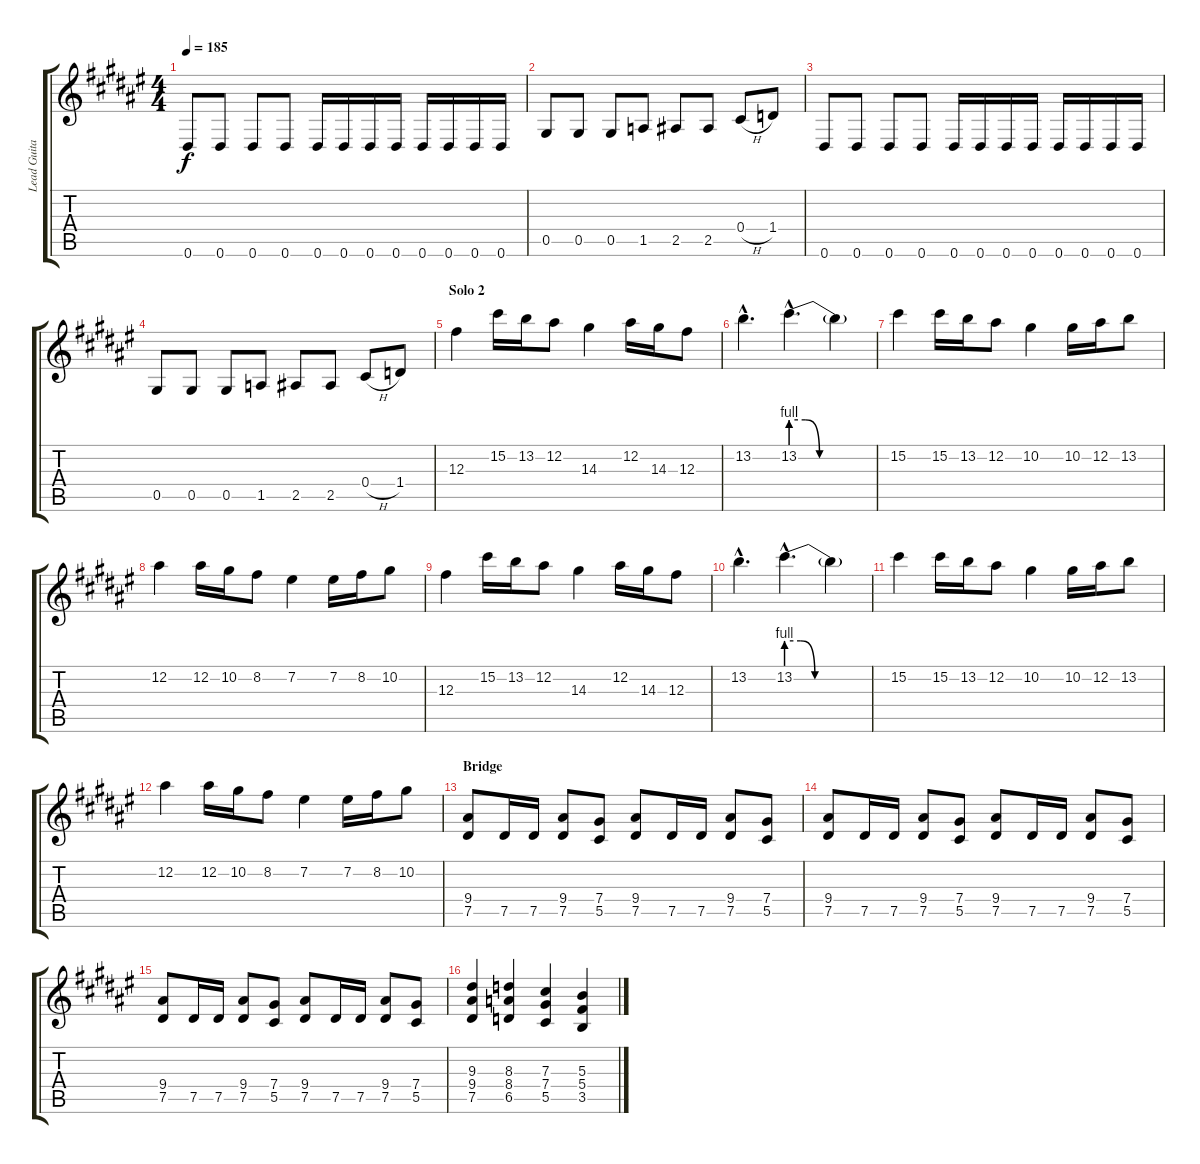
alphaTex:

\track ("Lead Guitar" "Lead Guita") {instrument distortionguitar}
\staff {score tabs}
\tuning (Eb4 Bb3 Gb3 Db3 Ab2 Eb2) {hide}
\ts (4 4)
\tempo 185
\clef g2
\ks d#minor
0.6.8{dy f} 0.6.8 0.6.8 0.6.8 0.6.16 0.6.16 0.6.16 0.6.16 0.6.16 0.6.16 0.6.16 0.6.16 |
0.5.8 0.5.8 0.5.8 1.5.8 2.5.8 2.5.8 0.4{h}.8 1.4.8 |
0.6.8 0.6.8 0.6.8 0.6.8 0.6.16 0.6.16 0.6.16 0.6.16 0.6.16 0.6.16 0.6.16 0.6.16 |
0.5.8 0.5.8 0.5.8 1.5.8 2.5.8 2.5.8 0.4{h}.8 1.4.8 |
\section ("" "Solo 2")
12.3.4 15.2.16 13.2.16 12.2.8 14.3.4 12.2.16 14.3.16 12.3.8 |
13.2{hac}.4{d} 13.2{be (custom 0 4 10 4 20 0 60 0) hac}.4{d} 13.2{t}.4 |
15.2.4 15.2.16 13.2.16 12.2.8 10.2.4 10.2.16 12.2.16 13.2.8 |
12.2.4 12.2.16 10.2.16 8.2.8 7.2.4 7.2.16 8.2.16 10.2.8 |
12.3.4 15.2.16 13.2.16 12.2.8 14.3.4 12.2.16 14.3.16 12.3.8 |
13.2{hac}.4{d} 13.2{be (custom 0 4 10 4 20 0 60 0) hac}.4{d} 13.2{t}.4 |
15.2.4 15.2.16 13.2.16 12.2.8 10.2.4 10.2.16 12.2.16 13.2.8 |
12.2.4 12.2.16 10.2.16 8.2.8 7.2.4 7.2.16 8.2.16 10.2.8 |
\section ("" "Bridge")
(9.4 7.5).8 7.5.16 7.5.16 (9.4 7.5).8 (7.4 5.5).8 (9.4 7.5).8 7.5.16 7.5.16 (9.4 7.5).8 (7.4 5.5).8 |
(9.4 7.5).8 7.5.16 7.5.16 (9.4 7.5).8 (7.4 5.5).8 (9.4 7.5).8 7.5.16 7.5.16 (9.4 7.5).8 (7.4 5.5).8 |
(9.4 7.5).8 7.5.16 7.5.16 (9.4 7.5).8 (7.4 5.5).8 (9.4 7.5).8 7.5.16 7.5.16 (9.4 7.5).8 (7.4 5.5).8 |
(9.3 9.4 7.5).4 (8.3 8.4 6.5).4 (7.3 7.4 5.5).4 (5.3 5.4 3.5).4
